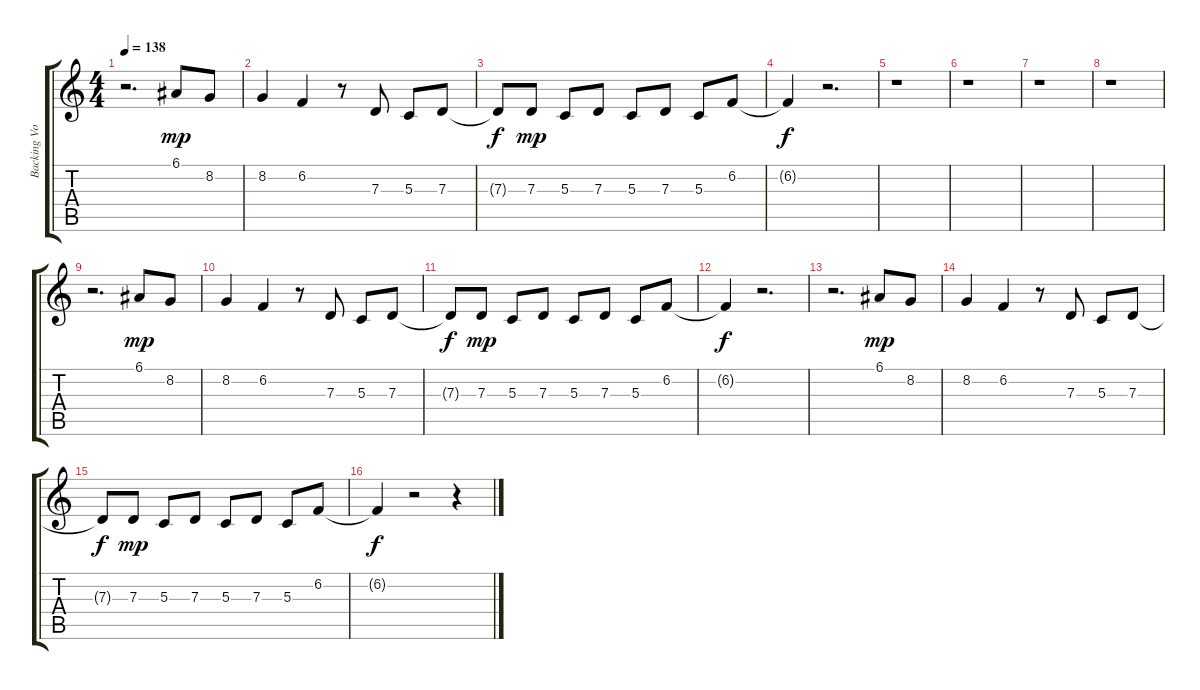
\track ("Backing Vocals" "Backing Vo") {instrument voiceoohs}
\staff {score tabs}
\tuning (E4 B3 G3 D3 A2 E2) {hide}
\ts (4 4)
\tempo 138
\clef g2
\ks c
r.2{d dy f} 6.1.8{dy mp} 8.2.8 |
8.2.4 6.2.4 r.8 7.3.8 5.3.8 7.3.8 |
7.3{t}.8{dy f} 7.3.8{dy mp} 5.3.8 7.3.8 5.3.8 7.3.8 5.3.8 6.2.8 |
6.2{t}.4{dy f} r.2{d} |
r.1 |
r.1 |
r.1 |
r.1 |
r.2{d} 6.1.8{dy mp} 8.2.8 |
8.2.4 6.2.4 r.8 7.3.8 5.3.8 7.3.8 |
7.3{t}.8{dy f} 7.3.8{dy mp} 5.3.8 7.3.8 5.3.8 7.3.8 5.3.8 6.2.8 |
6.2{t}.4{dy f} r.2{d} |
r.2{d} 6.1.8{dy mp} 8.2.8 |
8.2.4 6.2.4 r.8 7.3.8 5.3.8 7.3.8 |
7.3{t}.8{dy f} 7.3.8{dy mp} 5.3.8 7.3.8 5.3.8 7.3.8 5.3.8 6.2.8 |
6.2{t}.4{dy f} r.2 r.4
